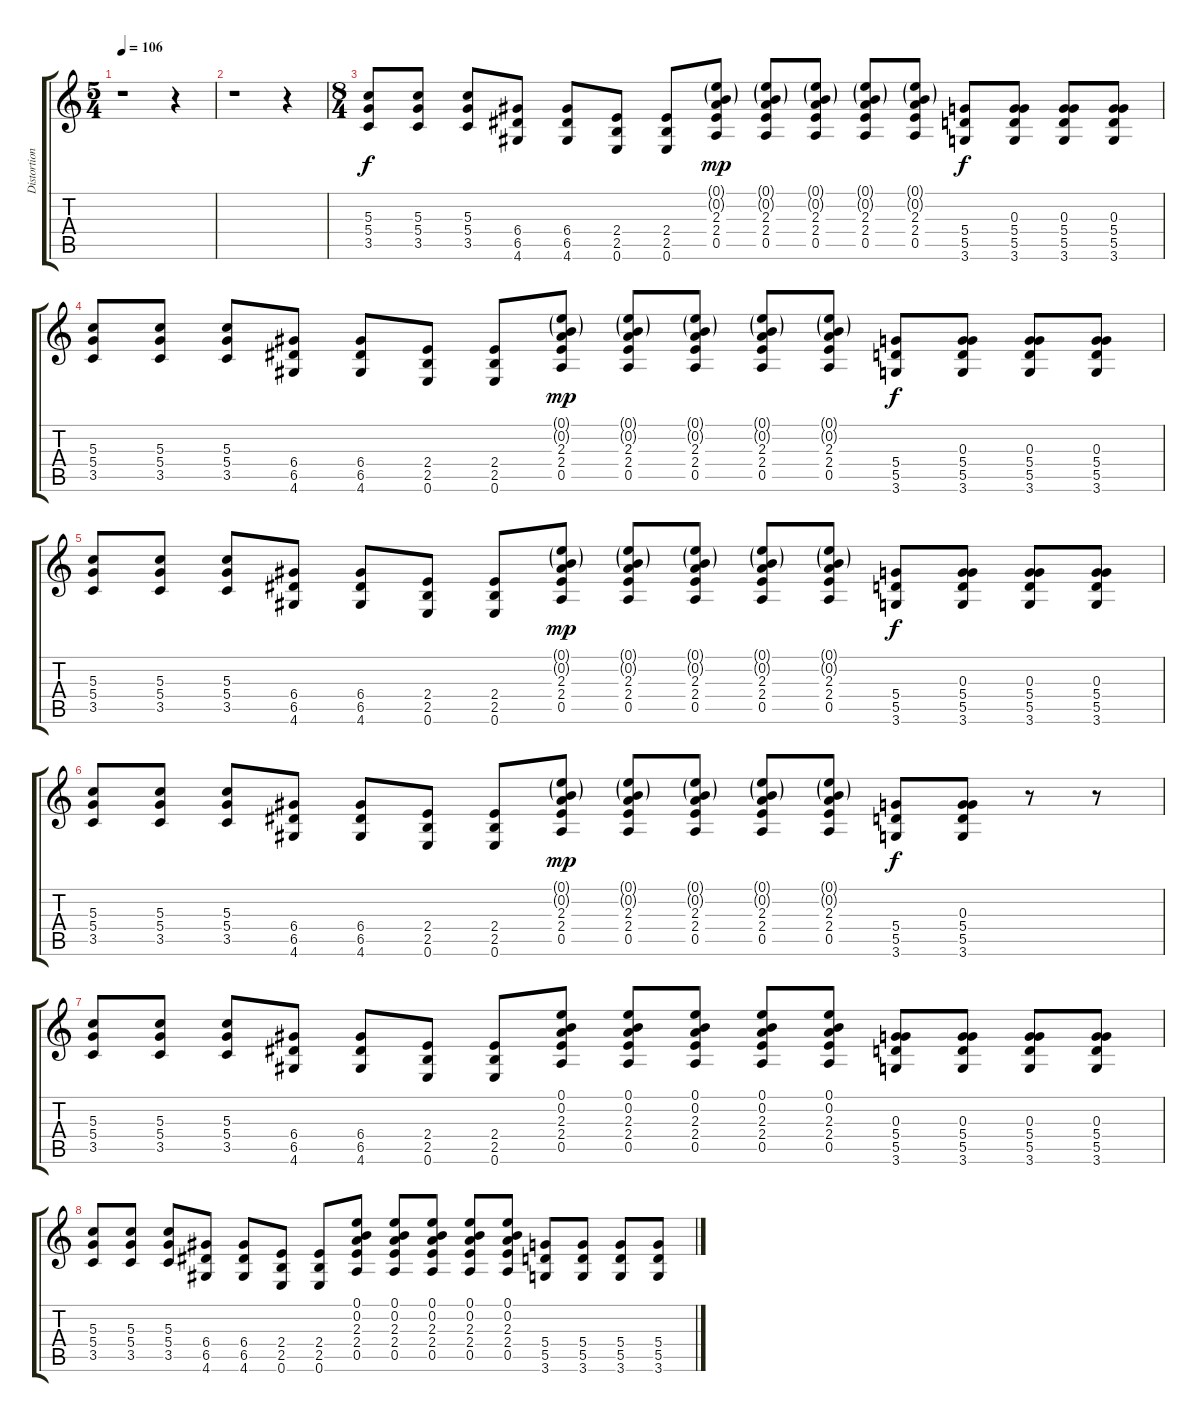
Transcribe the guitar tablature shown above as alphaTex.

\track ("Distortion" "Distortion") {instrument distortionguitar}
\staff {score tabs}
\tuning (E4 B3 G3 D3 A2 E2) {hide}
\ts (5 4)
\tempo 106
\clef g2
\ks c
r.1{dy f} r.4 |
r.1 r.4 |
\ts (8 4)
(5.3 5.4 3.5).8 (5.3 5.4 3.5).8 (5.3 5.4 3.5).8 (6.4 6.5 4.6).8 (6.4 6.5 4.6).8 (2.4 2.5 0.6).8 (2.4 2.5 0.6).8 (0.1{g} 0.2{g} 2.3 2.4 0.5).8{dy mp} (0.1{g} 0.2{g} 2.3 2.4 0.5).8 (0.1{g} 0.2{g} 2.3 2.4 0.5).8 (0.1{g} 0.2{g} 2.3 2.4 0.5).8 (0.1{g} 0.2{g} 2.3 2.4 0.5).8 (5.4 5.5 3.6).8{dy f} (0.3 5.4 5.5 3.6).8 (0.3 5.4 5.5 3.6).8 (0.3 5.4 5.5 3.6).8 |
(5.3 5.4 3.5).8 (5.3 5.4 3.5).8 (5.3 5.4 3.5).8 (6.4 6.5 4.6).8 (6.4 6.5 4.6).8 (2.4 2.5 0.6).8 (2.4 2.5 0.6).8 (0.1{g} 0.2{g} 2.3 2.4 0.5).8{dy mp} (0.1{g} 0.2{g} 2.3 2.4 0.5).8 (0.1{g} 0.2{g} 2.3 2.4 0.5).8 (0.1{g} 0.2{g} 2.3 2.4 0.5).8 (0.1{g} 0.2{g} 2.3 2.4 0.5).8 (5.4 5.5 3.6).8{dy f} (0.3 5.4 5.5 3.6).8 (0.3 5.4 5.5 3.6).8 (0.3 5.4 5.5 3.6).8 |
(5.3 5.4 3.5).8 (5.3 5.4 3.5).8 (5.3 5.4 3.5).8 (6.4 6.5 4.6).8 (6.4 6.5 4.6).8 (2.4 2.5 0.6).8 (2.4 2.5 0.6).8 (0.1{g} 0.2{g} 2.3 2.4 0.5).8{dy mp} (0.1{g} 0.2{g} 2.3 2.4 0.5).8 (0.1{g} 0.2{g} 2.3 2.4 0.5).8 (0.1{g} 0.2{g} 2.3 2.4 0.5).8 (0.1{g} 0.2{g} 2.3 2.4 0.5).8 (5.4 5.5 3.6).8{dy f} (0.3 5.4 5.5 3.6).8 (0.3 5.4 5.5 3.6).8 (0.3 5.4 5.5 3.6).8 |
(5.3 5.4 3.5).8 (5.3 5.4 3.5).8 (5.3 5.4 3.5).8 (6.4 6.5 4.6).8 (6.4 6.5 4.6).8 (2.4 2.5 0.6).8 (2.4 2.5 0.6).8 (0.1{g} 0.2{g} 2.3 2.4 0.5).8{dy mp} (0.1{g} 0.2{g} 2.3 2.4 0.5).8 (0.1{g} 0.2{g} 2.3 2.4 0.5).8 (0.1{g} 0.2{g} 2.3 2.4 0.5).8 (0.1{g} 0.2{g} 2.3 2.4 0.5).8 (5.4 5.5 3.6).8{dy f} (0.3 5.4 5.5 3.6).8 r.8 r.8 |
(5.3 5.4 3.5).8{volume 15} (5.3 5.4 3.5).8 (5.3 5.4 3.5).8 (6.4 6.5 4.6).8 (6.4 6.5 4.6).8 (2.4 2.5 0.6).8 (2.4 2.5 0.6).8 (0.1 0.2 2.3 2.4 0.5).8 (0.1 0.2 2.3 2.4 0.5).8 (0.1 0.2 2.3 2.4 0.5).8 (0.1 0.2 2.3 2.4 0.5).8 (0.1 0.2 2.3 2.4 0.5).8 (0.3 5.4 5.5 3.6).8 (0.3 5.4 5.5 3.6).8 (0.3 5.4 5.5 3.6).8 (0.3 5.4 5.5 3.6).8 |
(5.3 5.4 3.5).8 (5.3 5.4 3.5).8 (5.3 5.4 3.5).8 (6.4 6.5 4.6).8 (6.4 6.5 4.6).8 (2.4 2.5 0.6).8 (2.4 2.5 0.6).8 (0.1 0.2 2.3 2.4 0.5).8 (0.1 0.2 2.3 2.4 0.5).8 (0.1 0.2 2.3 2.4 0.5).8 (0.1 0.2 2.3 2.4 0.5).8 (0.1 0.2 2.3 2.4 0.5).8 (5.4 5.5 3.6).8 (5.4 5.5 3.6).8 (5.4 5.5 3.6).8 (5.4 5.5 3.6).8
